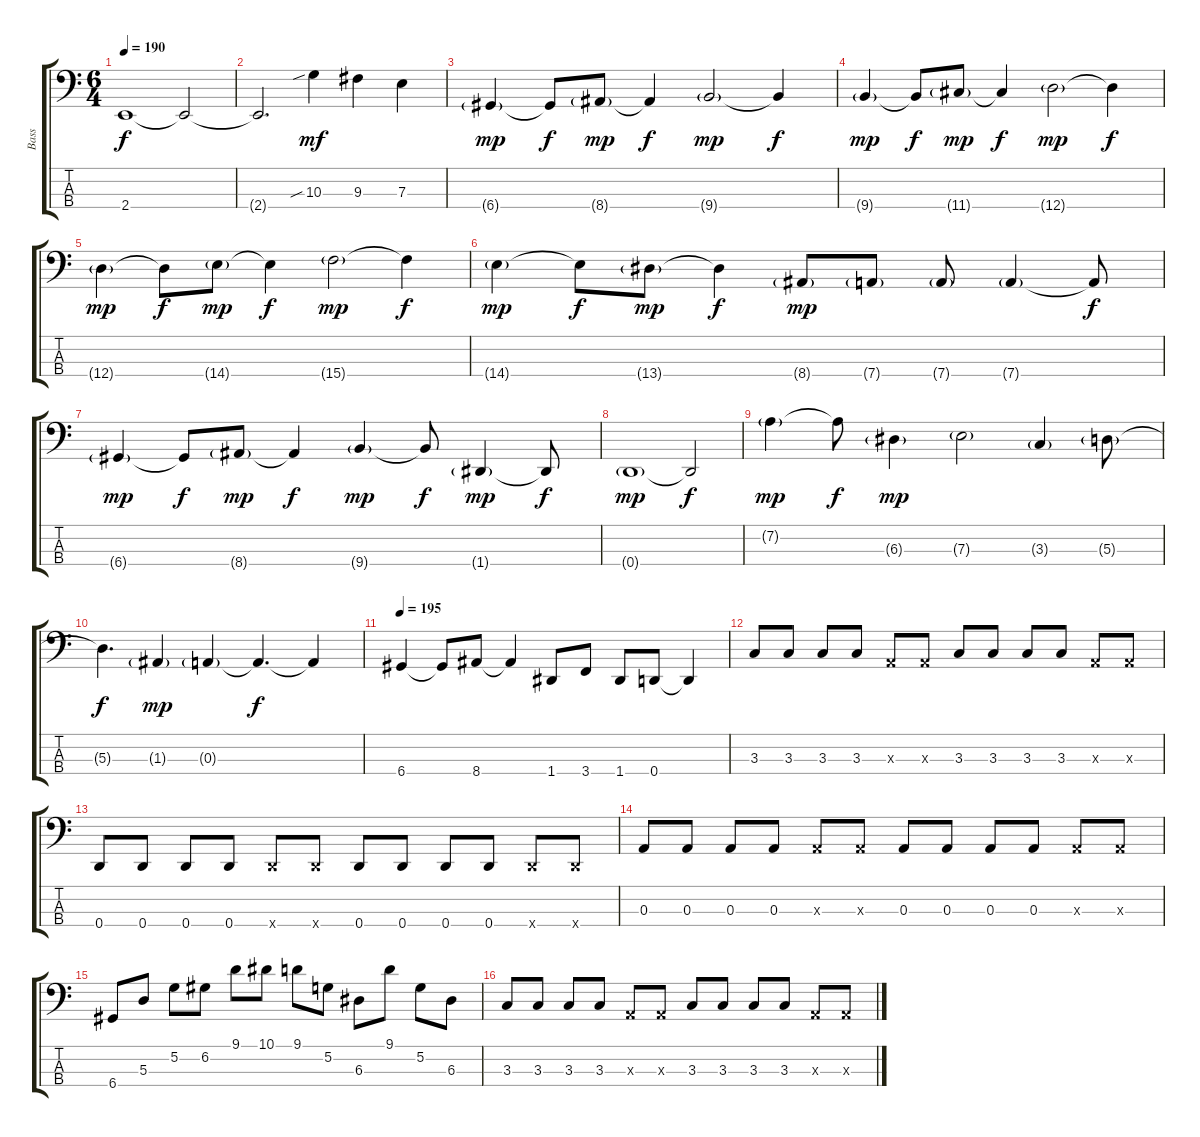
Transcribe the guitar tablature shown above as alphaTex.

\track ("Bass" "Bass") {instrument electricbassfinger}
\staff {score tabs}
\tuning (F2 D2 A1 D1) {hide}
\ts (6 4)
\tempo 190
\clef f4
\ks c
2.4.1{dy f} 2.4{t}.2 |
2.4{t}.2{d} 10.3{sib}.4{dy mf} 9.3.4 7.3.4 |
6.4{g}.4{dy mp} 6.4{t}.8{dy f} 8.4{g}.8{dy mp} 8.4{t}.4{dy f} 9.4{g}.2{dy mp} 9.4{t}.4{dy f} |
9.4{g}.4{dy mp} 9.4{t}.8{dy f} 11.4{g}.8{dy mp} 11.4{t}.4{dy f} 12.4{g}.2{dy mp} 12.4{t}.4{dy f} |
12.4{g}.4{dy mp} 12.4{t}.8{dy f} 14.4{g}.8{dy mp} 14.4{t}.4{dy f} 15.4{g}.2{dy mp} 15.4{t}.4{dy f} |
14.4{g}.4{dy mp} 14.4{t}.8{dy f} 13.4{g}.8{dy mp} 13.4{t}.4{dy f} 8.4{g}.8{dy mp} 7.4{g}.8 7.4{g}.8 7.4{g}.4 7.4{t}.8{dy f} |
6.4{g}.4{dy mp} 6.4{t}.8{dy f} 8.4{g}.8{dy mp} 8.4{t}.4{dy f} 9.4{g}.4{dy mp} 9.4{t}.8{dy f} 1.4{g}.4{dy mp} 1.4{t}.8{dy f} |
0.4{g}.1{dy mp} 0.4{t}.2{dy f} |
7.2{g}.4{dy mp} 7.2{t}.8{dy f} 6.3{g}.4{dy mp} 7.3{g}.2 3.3{g}.4 5.3{g}.8 |
5.3{t}.4{d dy f} 1.3{g}.4{dy mp} 0.3{g}.4 0.3{t}.4{d dy f} 0.3{t}.4{volume 16 balance 11} |
\tempo 195
6.4.4 6.4{t}.8 8.4.8 8.4{t}.4 1.4.8 3.4.8 1.4.8 0.4.8 0.4{t}.4 |
3.3.8 3.3.8 3.3.8 3.3.8 0.3{x}.8 0.3{x}.8 3.3.8 3.3.8 3.3.8 3.3.8 0.3{x}.8 0.3{x}.8 |
0.4.8 0.4.8 0.4.8 0.4.8 0.4{x}.8 0.4{x}.8 0.4.8 0.4.8 0.4.8 0.4.8 0.4{x}.8 0.4{x}.8 |
0.3.8 0.3.8 0.3.8 0.3.8 0.3{x}.8 0.3{x}.8 0.3.8 0.3.8 0.3.8 0.3.8 0.3{x}.8 0.3{x}.8 |
6.4.8 5.3.8 5.2.8 6.2.8 9.1.8 10.1.8 9.1.8 5.2.8 6.3.8 9.1.8 5.2.8 6.3.8 |
3.3.8 3.3.8 3.3.8 3.3.8 0.3{x}.8 0.3{x}.8 3.3.8 3.3.8 3.3.8 3.3.8 0.3{x}.8 0.3{x}.8
